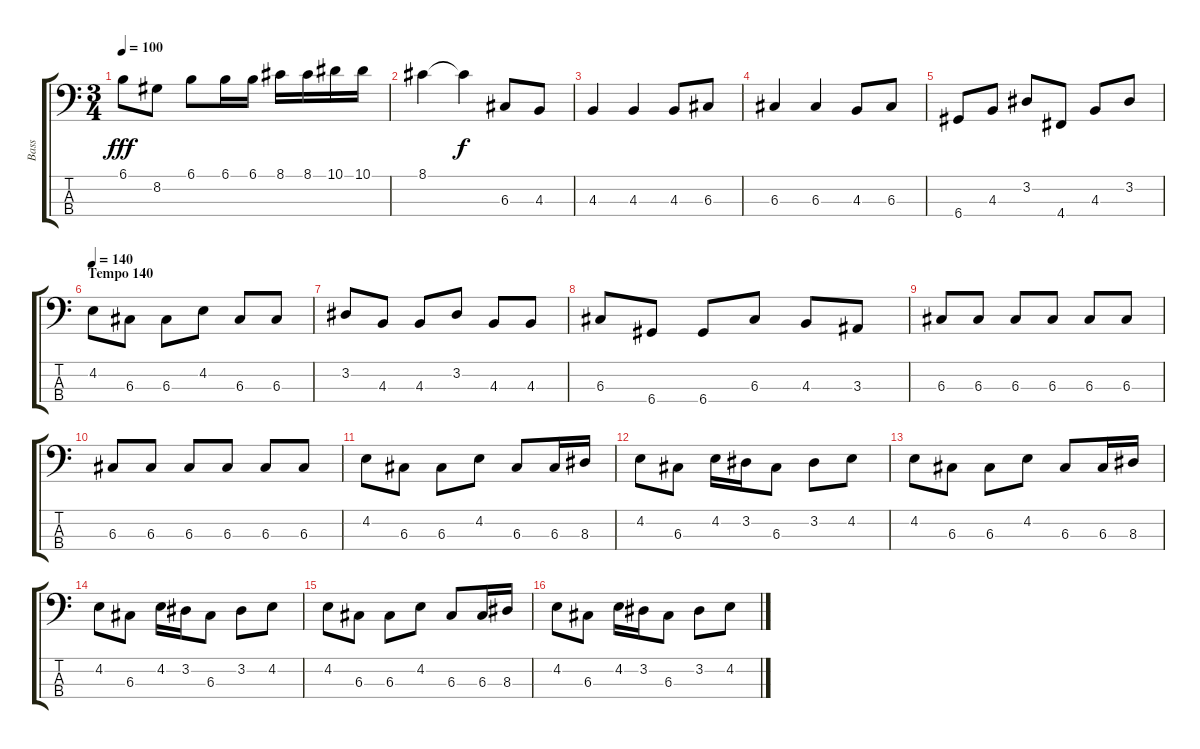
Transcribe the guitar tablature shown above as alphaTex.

\track ("Bass" "Bass") {instrument slapbass2}
\staff {score tabs}
\tuning (F2 C2 G1 D1) {hide}
\ts (3 4)
\tempo 100
\clef f4
\ks c
6.1.8{dy fff} 8.2.8 6.1.8 6.1.16 6.1.16 8.1.16 8.1.16 10.1.16 10.1.16 |
8.1.4 8.1{t}.4{dy f} 6.3.8 4.3.8 |
4.3.4 4.3.4 4.3.8 6.3.8 |
6.3.4 6.3.4 4.3.8 6.3.8 |
6.4.8 4.3.8 3.2.8 4.4.8 4.3.8 3.2.8 |
\section ("" "Tempo 140")
\tempo 140
4.2.8 6.3.8 6.3.8 4.2.8 6.3.8 6.3.8 |
3.2.8 4.3.8 4.3.8 3.2.8 4.3.8 4.3.8 |
6.3.8 6.4.8 6.4.8 6.3.8 4.3.8 3.3.8 |
6.3.8 6.3.8 6.3.8 6.3.8 6.3.8 6.3.8 |
6.3.8 6.3.8 6.3.8 6.3.8 6.3.8 6.3.8 |
4.2.8 6.3.8 6.3.8 4.2.8 6.3.8 6.3.16 8.3.16 |
4.2.8 6.3.8 4.2.16 3.2.16 6.3.8 3.2.8 4.2.8 |
4.2.8 6.3.8 6.3.8 4.2.8 6.3.8 6.3.16 8.3.16 |
4.2.8 6.3.8 4.2.16 3.2.16 6.3.8 3.2.8 4.2.8 |
4.2.8 6.3.8 6.3.8 4.2.8 6.3.8 6.3.16 8.3.16 |
4.2.8 6.3.8 4.2.16 3.2.16 6.3.8 3.2.8 4.2.8
